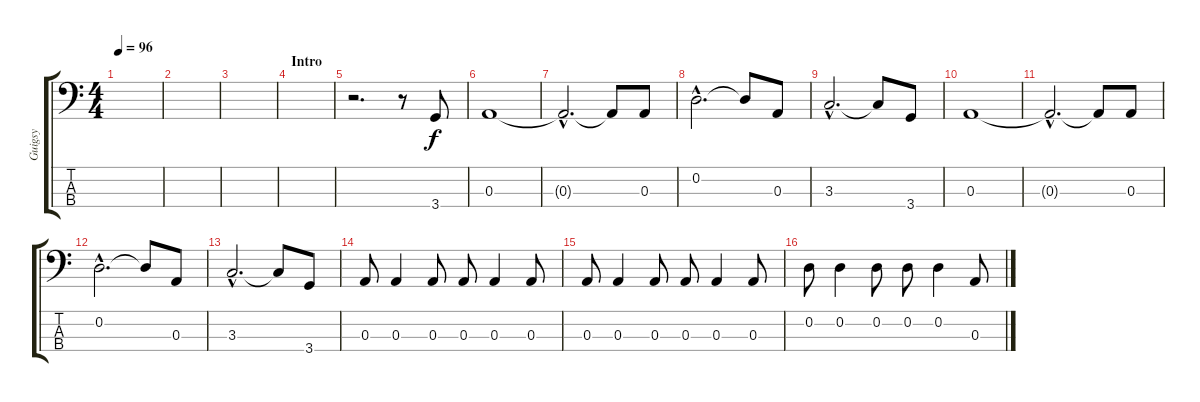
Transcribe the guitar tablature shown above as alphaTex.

\track ("Guigsy" "Guigsy") {instrument electricbasspick}
\staff {score tabs}
\tuning (G2 D2 A1 E1) {hide}
\ts (4 4)
\tempo 96
\clef f4
\ks c
|
|
|
\section ("" "Intro")
|
r.2{d} r.8 3.4.8 |
0.3.1 |
0.3{hac t}.2{d} 0.3{t}.8 0.3.8 |
0.2{hac}.2{d} 0.2{t}.8 0.3.8 |
3.3{hac}.2{d} 3.3{t}.8 3.4.8 |
0.3.1 |
0.3{hac t}.2{d} 0.3{t}.8 0.3.8 |
0.2{hac}.2{d} 0.2{t}.8 0.3.8 |
3.3{hac}.2{d} 3.3{t}.8 3.4.8 |
0.3.8{volume 13} 0.3.4 0.3.8 0.3.8 0.3.4 0.3.8 |
0.3.8 0.3.4 0.3.8 0.3.8 0.3.4 0.3.8 |
0.2.8 0.2.4 0.2.8 0.2.8 0.2.4 0.3.8
